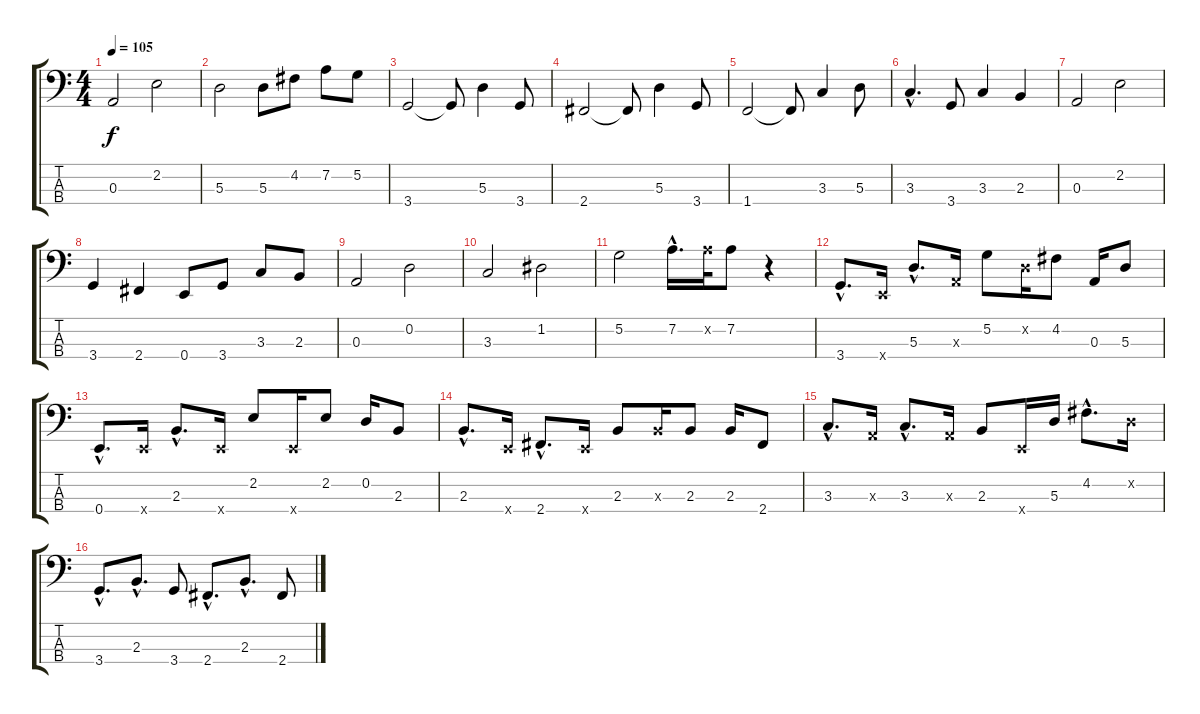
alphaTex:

\track "" {instrument electricbassfinger}
\staff {score tabs}
\tuning (G2 D2 A1 E1) {hide}
\ts (4 4)
\tempo 105
\clef f4
\ks c
0.3.2{dy f} 2.2.2 |
5.3.2 5.3.8 4.2.8 7.2.8 5.2.8 |
3.4.2 3.4{t}.8 5.3.4 3.4.8 |
2.4.2 2.4{t}.8 5.3.4 3.4.8 |
1.4.2 1.4{t}.8 3.3.4 5.3.8 |
3.3{hac}.4{d} 3.4.8 3.3.4 2.3.4 |
0.3.2 2.2.2 |
3.4.4 2.4.4 0.4.8 3.4.8 3.3.8 2.3.8 |
0.3.2 0.2.2 |
3.3.2 1.2.2 |
5.2.2 7.2{hac}.16{d} 7.2{x}.32 7.2.8 r.4 |
3.4{hac}.8{d} 0.4{x}.16 5.3{hac}.8{d} 0.3{x}.16 5.2.8 0.2{x}.16 4.2.8 0.3.16 5.3.8 |
0.4{hac}.8{d} 0.4{x}.16 2.3{hac}.8{d} 0.4{x}.16 2.2.8 0.4{x}.16 2.2.8 0.2.16 2.3.8 |
2.3{hac}.8{d} 0.4{x}.16 2.4{hac}.8{d} 0.4{x}.16 2.3.8 2.3{x}.16 2.3.8 2.3.16 2.4.8 |
3.3{hac}.8{d} 0.3{x}.16 3.3{hac}.8{d} 0.3{x}.16 2.3.8 0.4{x}.16 5.3.16 4.2{hac}.8{d} 0.2{x}.16 |
3.4{hac}.8{d} 2.3{hac}.8{d} 3.4.8 2.4{hac}.8{d} 2.3{hac}.8{d} 2.4.8
